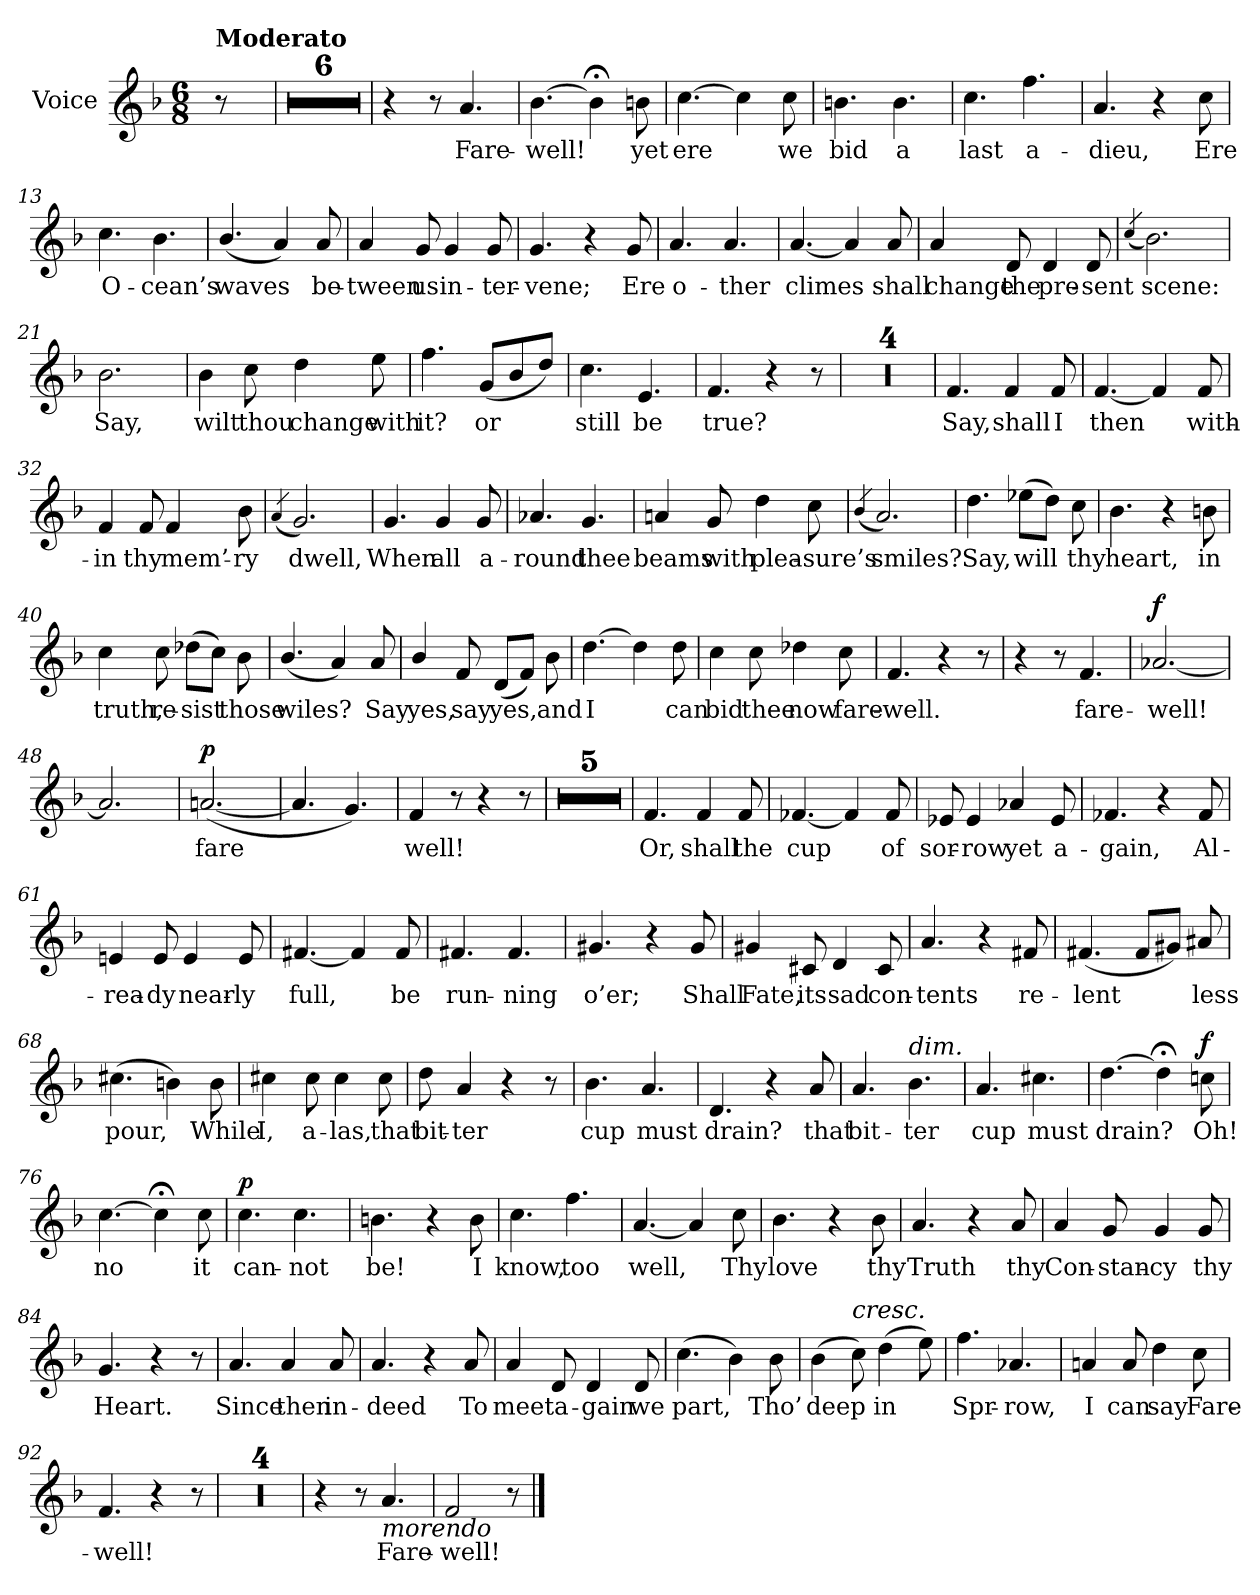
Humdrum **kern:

**kern	**text	**dynam
*part1	*part1	*part1
*staff1	*staff1	*staff1
*I"Voice	*	*
*clefG2	*	*
*k[b-]	*	*
*M6/8	*	*
=	=	=
!LO:TX:a:B:t=Moderato	!	!
8r	.	.
=1	=1	=1
2.r	.	.
=2	=2	=2
2.r	.	.
=3	=3	=3
2.r	.	.
=4	=4	=4
2.r	.	.
=5	=5	=5
2.r	.	.
=6	=6	=6
2.r	.	.
=7	=7	=7
4r	.	.
8r	.	.
!	!LO:LY:b	!
4.a/	Fare-	.
=8	=8	=8
!	!LO:LY:b	!
[4.b-\	-well!	.
4b-;<\]	.	.
!	!LO:LY:b	!
8bn\	yet	.
!!LO:LB:g=z
=9	=9	=9
!	!LO:LY:b	!
[4.cc\	ere	.
4cc\]	.	.
!	!LO:LY:b	!
8cc\	we	.
=10	=10	=10
!	!LO:LY:b	!
4.bn\	bid	.
!	!LO:LY:b	!
4.b\	a	.
=11	=11	=11
!	!LO:LY:b	!
4.cc\	last	.
!	!LO:LY:b	!
4.ff\	a-	.
=12	=12	=12
!	!LO:LY:b	!
4.a/	-dieu,	.
4r	.	.
!	!LO:LY:b	!
8cc\	Ere	.
=13	=13	=13
!	!LO:LY:b	!
4.cc\	O-	.
!	!LO:LY:b	!
4.b-\	-cean’s	.
!!LO:LB:g=z
=14	=14	=14
!	!LO:LY:b	!
(<4.b-/	waves	.
4a/)	.	.
!	!LO:LY:b	!
8a/	be-	.
=15	=15	=15
!	!LO:LY:b	!
4a/	-tween	.
!	!LO:LY:b	!
8g/	us	.
!	!LO:LY:b	!
4g/	in-	.
!	!LO:LY:b	!
8g/	-ter-	.
=16	=16	=16
!	!LO:LY:b	!
4.g/	-vene;	.
4r	.	.
!	!LO:LY:b	!
8g/	Ere	.
=17	=17	=17
!	!LO:LY:b	!
4.a/	o-	.
!	!LO:LY:b	!
4.a/	-ther	.
=18	=18	=18
!	!LO:LY:b	!
[4.a/	climes	.
4a/]	.	.
!	!LO:LY:b	!
8a/	shall	.
!!LO:LB:g=z
=19	=19	=19
!	!LO:LY:b	!
4a/	change	.
!	!LO:LY:b	!
8d/	the	.
!	!LO:LY:b	!
4d/	pre-	.
!	!LO:LY:b	!
8d/	-sent	.
=20	=20	=20
(<4qcc/	.	.
!	!LO:LY:b	!
2.b-\)	scene:	.
=21	=21	=21
!	!LO:LY:b	!
2.b-\	Say,	.
=22	=22	=22
!	!LO:LY:b	!
4b-\	wilt	.
!	!LO:LY:b	!
8cc\	thou	.
!	!LO:LY:b	!
4dd\	change	.
!	!LO:LY:b	!
8ee\	with	.
=23	=23	=23
!	!LO:LY:b	!
4.ff\	it?	.
!	!LO:LY:b	!
(<8g/L	or	.
8b-/	.	.
8dd/J)	.	.
!!LO:LB:g=z
=24	=24	=24
!	!LO:LY:b	!
4.cc\	still	.
!	!LO:LY:b	!
4.e/	be	.
=25	=25	=25
!	!LO:LY:b	!
4.f/	true?	.
4r	.	.
8r	.	.
=26	=26	=26
2.r	.	.
=27	=27	=27
2.r	.	.
=28	=28	=28
2.r	.	.
=29	=29	=29
2.r	.	.
!!LO:LB:g=z
=30	=30	=30
!	!LO:LY:b	!
4.f/	Say,	.
!	!LO:LY:b	!
4f/	shall	.
!	!LO:LY:b	!
8f/	I	.
=31	=31	=31
!	!LO:LY:b	!
[4.f/	then	.
4f/]	.	.
!	!LO:LY:b	!
8f/	with-	.
=32	=32	=32
!	!LO:LY:b	!
4f/	-in	.
!	!LO:LY:b	!
8f/	thy	.
!	!LO:LY:b	!
4f/	mem’-	.
!	!LO:LY:b	!
8b-\	-ry	.
=33	=33	=33
(<4qa/	.	.
!	!LO:LY:b	!
2.g/)	dwell,	.
=34	=34	=34
!	!LO:LY:b	!
4.g/	When	.
!	!LO:LY:b	!
4g/	all	.
!	!LO:LY:b	!
8g/	a-	.
=35	=35	=35
!	!LO:LY:b	!
4.a-X/	-round	.
!	!LO:LY:b	!
4.g/	thee	.
!!LO:LB:g=z
=36	=36	=36
!	!LO:LY:b	!
4an/	beams	.
!	!LO:LY:b	!
8g/	with	.
!	!LO:LY:b	!
4dd\	plea-	.
!	!LO:LY:b	!
8cc\	-sure’s	.
=37	=37	=37
(<4qb-/	.	.
!	!LO:LY:b	!
2.a/)	smiles?	.
=38	=38	=38
!	!LO:LY:b	!
4.dd\	Say,	.
!	!LO:LY:b	!
(>8ee-X\L	will	.
8dd\J)	.	.
!	!LO:LY:b	!
8cc\	thy	.
=39	=39	=39
!	!LO:LY:b	!
4.b-\	heart,	.
4r	.	.
!	!LO:LY:b	!
8bn\	in	.
=40	=40	=40
!	!LO:LY:b	!
4cc\	truth,	.
!	!LO:LY:b	!
8cc\	re-	.
!	!LO:LY:b	!
(>8dd-X\L	-sist	.
8cc\J)	.	.
!	!LO:LY:b	!
8b-\	those	.
!!LO:LB:g=z
=41	=41	=41
!	!LO:LY:b	!
(<4.b-/	wiles?	.
4a/)	.	.
!	!LO:LY:b	!
8a/	Say	.
=42	=42	=42
!	!LO:LY:b	!
4b-/	yes,	.
!	!LO:LY:b	!
8f/	say	.
!	!LO:LY:b	!
(<8d/L	yes,	.
8f/J)	.	.
!	!LO:LY:b	!
8b-\	and	.
=43	=43	=43
!	!LO:LY:b	!
[4.dd\	I	.
4dd\]	.	.
!	!LO:LY:b	!
8dd\	can	.
=44	=44	=44
!	!LO:LY:b	!
4cc\	bid	.
!	!LO:LY:b	!
8cc\	thee	.
!	!LO:LY:b	!
4dd-X\	now	.
!	!LO:LY:b	!
8cc\	fare-	.
=45	=45	=45
!	!LO:LY:b	!
4.f/	-well.	.
4r	.	.
8r	.	.
=46	=46	=46
4r	.	.
8r	.	.
!	!LO:LY:b	!
4.f/	fare-	.
!!LO:PB:g=z
=47	=47	=47
!	!LO:LY:b	!LO:DY:a
[2.a-X/	-well!	f
=48	=48	=48
2.a-/]	.	.
=49	=49	=49
!	!LO:LY:b	!LO:DY:a
(>[2.an/	-fare	p
=50	=50	=50
4.a/]	.	.
4.g/)	.	.
=51	=51	=51
!	!LO:LY:b	!
4f/	well!	.
8r	.	.
4r	.	.
8r	.	.
=52	=52	=52
2.r	.	.
=53	=53	=53
2.r	.	.
=54	=54	=54
2.r	.	.
=55	=55	=55
2.r	.	.
=56	=56	=56
2.r	.	.
=57	=57	=57
!	!LO:LY:b	!
4.f/	Or,	.
!	!LO:LY:b	!
4f/	shall	.
!	!LO:LY:b	!
8f/	the	.
=58	=58	=58
!	!LO:LY:b	!
[4.f-X/	cup	.
4f-/]	.	.
!	!LO:LY:b	!
8f-/	of	.
!!LO:LB:g=z
=59	=59	=59
!	!LO:LY:b	!
8e-X/	sor-	.
!	!LO:LY:b	!
4e-/	-row	.
!	!LO:LY:b	!
4a-X/	yet	.
!	!LO:LY:b	!
8e-/	a-	.
=60	=60	=60
!	!LO:LY:b	!
4.f-X/	-gain,	.
4r	.	.
!	!LO:LY:b	!
8f-/	Al-	.
=61	=61	=61
!	!LO:LY:b	!
4en/	-rea-	.
!	!LO:LY:b	!
8e/	-dy	.
!	!LO:LY:b	!
4e/	near-	.
!	!LO:LY:b	!
8e/	-ly	.
=62	=62	=62
!	!LO:LY:b	!
[4.f#X/	full,	.
4f#/]	.	.
!	!LO:LY:b	!
8f#/	be	.
=63	=63	=63
!	!LO:LY:b	!
4.f#X/	run-	.
!	!LO:LY:b	!
4.f#/	-ning	.
=64	=64	=64
!	!LO:LY:b	!
4.g#X/	o’er;	.
4r	.	.
!	!LO:LY:b	!
8g#/	Shall	.
!!LO:LB:g=z
=65	=65	=65
!	!LO:LY:b	!
4g#X/	Fate,	.
!	!LO:LY:b	!
8c#X/	its	.
!	!LO:LY:b	!
4d/	sad	.
!	!LO:LY:b	!
8c#/	con-	.
=66	=66	=66
!	!LO:LY:b	!
4.a/	-tents	.
4r	.	.
!	!LO:LY:b	!
8f#X/	re-	.
=67	=67	=67
!	!LO:LY:b	!
(<4.f#X/	-lent	.
8f#/L	.	.
8g#X/J)	.	.
!	!LO:LY:b	!
8a#X/	less	.
=68	=68	=68
!	!LO:LY:b	!
(>4.cc#X\	pour,	.
4bn\)	.	.
!	!LO:LY:b	!
8b\	While	.
=69	=69	=69
!	!LO:LY:b	!
4cc#X\	I,	.
!	!LO:LY:b	!
8cc#\	a-	.
!	!LO:LY:b	!
4cc#\	-las,	.
!	!LO:LY:b	!
8cc#\	that	.
=70	=70	=70
!	!LO:LY:b	!
8dd\	bit-	.
!	!LO:LY:b	!
4a/	-ter	.
4r	.	.
8r	.	.
!!LO:LB:g=z
=71	=71	=71
!	!LO:LY:b	!
4.b-\	cup	.
!	!LO:LY:b	!
4.a/	must	.
=72	=72	=72
!	!LO:LY:b	!
4.d/	drain?	.
4r	.	.
!	!LO:LY:b	!
8a/	that	.
=73	=73	=73
!	!LO:LY:b	!
4.a/	bit-	.
!LO:TX:a:i:t=dim.	!	!
!	!LO:LY:b	!
4.b-\	-ter	.
=74	=74	=74
!	!LO:LY:b	!
4.a/	cup	.
!	!LO:LY:b	!
4.cc#X\	must	.
=75	=75	=75
!	!LO:LY:b	!
[4.dd\	drain?	.
4dd;<\]	.	.
!	!LO:LY:b	!LO:DY:a
8ccn\	Oh!	f
=76	=76	=76
!	!LO:LY:b	!
[4.cc\	no	.
4cc;<\]	.	.
!	!LO:LY:b	!
8cc\	it	.
!!LO:LB:g=z
=77	=77	=77
!	!LO:LY:b	!LO:DY:a
4.cc\	can-	p
!	!LO:LY:b	!
4.cc\	-not	.
=78	=78	=78
!	!LO:LY:b	!
4.bn\	be!	.
4r	.	.
!	!LO:LY:b	!
8b\	I	.
=79	=79	=79
!	!LO:LY:b	!
4.cc\	know,	.
!	!LO:LY:b	!
4.ff\	too	.
=80	=80	=80
!	!LO:LY:b	!
[4.a/	well,	.
4a/]	.	.
!	!LO:LY:b	!
8cc\	Thy	.
=81	=81	=81
!	!LO:LY:b	!
4.b-\	love	.
4r	.	.
!	!LO:LY:b	!
8b-\	thy	.
=82	=82	=82
!	!LO:LY:b	!
4.a/	Truth	.
4r	.	.
!	!LO:LY:b	!
8a/	thy	.
!!LO:LB:g=z
=83	=83	=83
!	!LO:LY:b	!
4a/	Con-	.
!	!LO:LY:b	!
8g/	-stan-	.
!	!LO:LY:b	!
4g/	-cy	.
!	!LO:LY:b	!
8g/	thy	.
=84	=84	=84
!	!LO:LY:b	!
4.g/	Heart.	.
4r	.	.
8r	.	.
=85	=85	=85
!	!LO:LY:b	!
4.a/	Since	.
!	!LO:LY:b	!
4a/	then	.
!	!LO:LY:b	!
8a/	in-	.
=86	=86	=86
!	!LO:LY:b	!
4.a/	-deed	.
4r	.	.
!	!LO:LY:b	!
8a/	To	.
=87	=87	=87
!	!LO:LY:b	!
4a/	meet	.
!	!LO:LY:b	!
8d/	a-	.
!	!LO:LY:b	!
4d/	-gain	.
!	!LO:LY:b	!
8d/	we	.
!!LO:LB:g=z
=88	=88	=88
!	!LO:LY:b	!
(>4.cc\	part,	.
4b-\)	.	.
!	!LO:LY:b	!
8b-\	Tho’	.
=89	=89	=89
!	!LO:LY:b	!
(>4b-\	deep	.
!LO:TX:a:i:t=cresc.	!	!
8cc\)	.	.
!	!LO:LY:b	!
(>4dd\	in	.
8ee\)	.	.
=90	=90	=90
!	!LO:LY:b	!
4.ff\	Spr-	.
!	!LO:LY:b	!
4.a-X/	-row,	.
=91	=91	=91
!	!LO:LY:b	!
4an/	I	.
!	!LO:LY:b	!
8a/	can	.
!	!LO:LY:b	!
4dd\	say	.
!	!LO:LY:b	!
8cc\	Fare-	.
=92	=92	=92
!	!LO:LY:b	!
4.f/	-well!	.
4r	.	.
8r	.	.
!!LO:LB:g=z
=93	=93	=93
2.r	.	.
=94	=94	=94
2.r	.	.
=95	=95	=95
2.r	.	.
=96	=96	=96
2.r	.	.
=97	=97	=97
4r	.	.
8r	.	.
!LO:TX:b:i:t=morendo	!	!
!	!LO:LY:b	!
4.a/	Fare-	.
=98	=98	=98
!	!LO:LY:b	!
2f/	-well!	.
8r	.	.
==	==	==
*-	*-	*-
